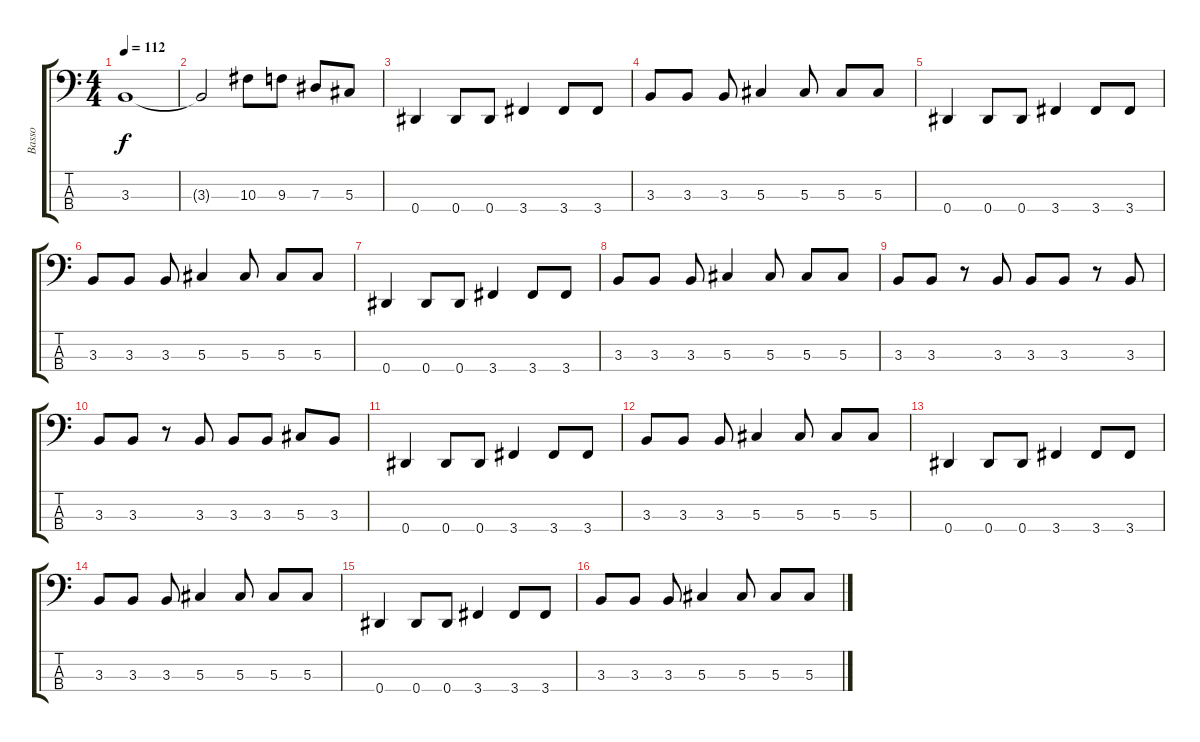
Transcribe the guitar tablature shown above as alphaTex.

\track ("Basso" "Basso") {instrument electricbassfinger}
\staff {score tabs}
\tuning (Gb2 Db2 Ab1 Eb1) {hide}
\ts (4 4)
\tempo 112
\clef f4
\ks c
3.3.1{dy f} |
3.3{t}.2 10.3.8 9.3.8 7.3.8 5.3.8 |
0.4.4 0.4.8 0.4.8 3.4.4 3.4.8 3.4.8 |
3.3.8 3.3.8 3.3.8 5.3.4 5.3.8 5.3.8 5.3.8 |
0.4.4 0.4.8 0.4.8 3.4.4 3.4.8 3.4.8 |
3.3.8 3.3.8 3.3.8 5.3.4 5.3.8 5.3.8 5.3.8 |
0.4.4 0.4.8 0.4.8 3.4.4 3.4.8 3.4.8 |
3.3.8 3.3.8 3.3.8 5.3.4 5.3.8 5.3.8 5.3.8 |
3.3.8 3.3.8 r.8 3.3.8 3.3.8 3.3.8 r.8 3.3.8 |
3.3.8 3.3.8 r.8 3.3.8 3.3.8 3.3.8 5.3.8 3.3.8 |
0.4.4 0.4.8 0.4.8 3.4.4 3.4.8 3.4.8 |
3.3.8 3.3.8 3.3.8 5.3.4 5.3.8 5.3.8 5.3.8 |
0.4.4 0.4.8 0.4.8 3.4.4 3.4.8 3.4.8 |
3.3.8 3.3.8 3.3.8 5.3.4 5.3.8 5.3.8 5.3.8 |
0.4.4 0.4.8 0.4.8 3.4.4 3.4.8 3.4.8 |
3.3.8 3.3.8 3.3.8 5.3.4 5.3.8 5.3.8 5.3.8
